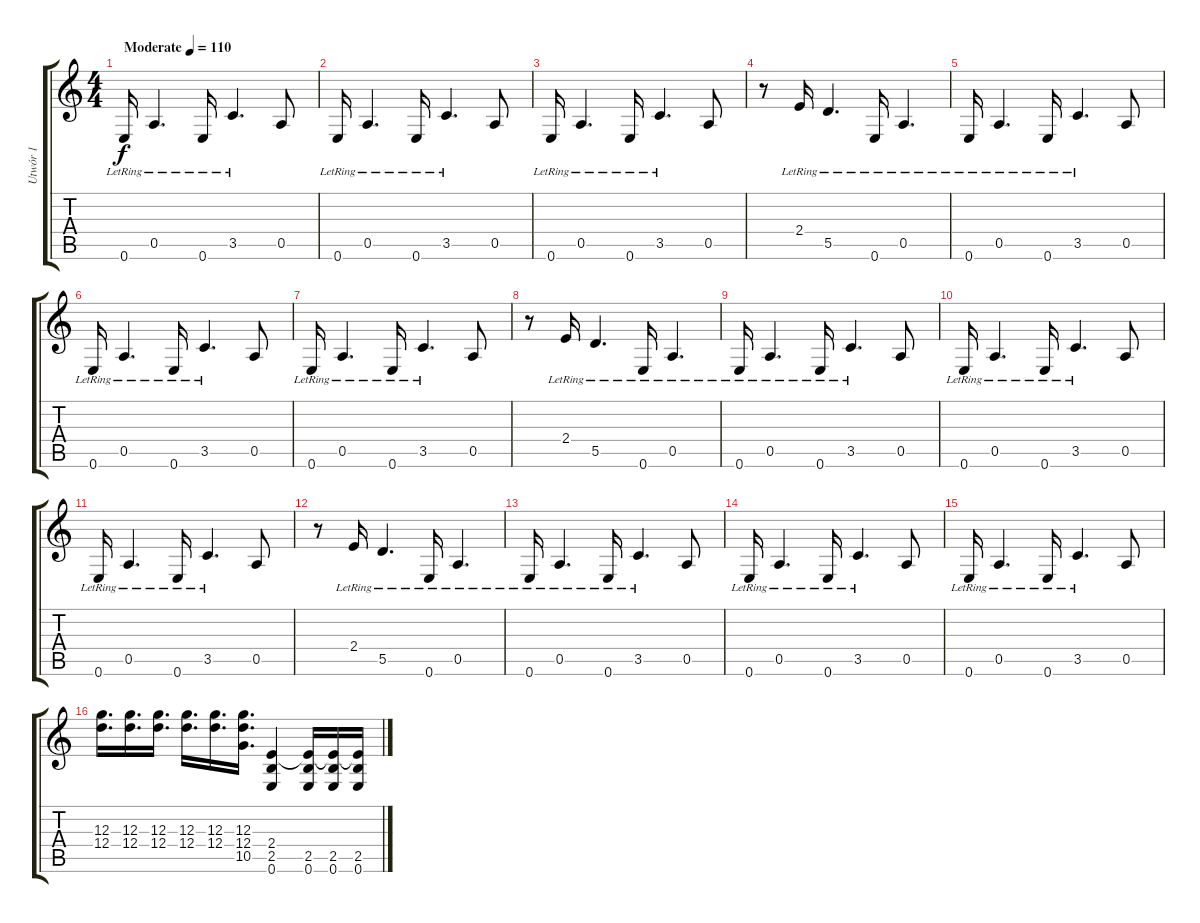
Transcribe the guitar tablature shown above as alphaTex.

\track ("Utwór 1" "Utwór 1") {instrument acousticguitarsteel}
\staff {score tabs}
\tuning (E4 B3 G3 D3 A2 E2) {hide}
\ts (4 4)
\tempo (110 "Moderate")
\clef g2
\ks c
0.6{lr}.16{dy f instrument acousticguitarsteel} 0.5{lr}.4{d} 0.6{lr}.16 3.5{lr}.4{d} 0.5.8 |
0.6{lr}.16 0.5{lr}.4{d} 0.6{lr}.16 3.5{lr}.4{d} 0.5.8 |
0.6{lr}.16 0.5{lr}.4{d} 0.6{lr}.16 3.5{lr}.4{d} 0.5.8 |
r.8 2.4{lr}.16 5.5{lr}.4{d} 0.6{lr}.16 0.5{lr}.4{d} |
0.6{lr}.16 0.5{lr}.4{d} 0.6{lr}.16 3.5{lr}.4{d} 0.5.8 |
0.6{lr}.16 0.5{lr}.4{d} 0.6{lr}.16 3.5{lr}.4{d} 0.5.8 |
0.6{lr}.16 0.5{lr}.4{d} 0.6{lr}.16 3.5{lr}.4{d} 0.5.8 |
r.8 2.4{lr}.16 5.5{lr}.4{d} 0.6{lr}.16 0.5{lr}.4{d} |
0.6{lr}.16 0.5{lr}.4{d} 0.6{lr}.16 3.5{lr}.4{d} 0.5.8 |
0.6{lr}.16 0.5{lr}.4{d} 0.6{lr}.16 3.5{lr}.4{d} 0.5.8 |
0.6{lr}.16 0.5{lr}.4{d} 0.6{lr}.16 3.5{lr}.4{d} 0.5.8 |
r.8 2.4{lr}.16 5.5{lr}.4{d} 0.6{lr}.16 0.5{lr}.4{d} |
0.6{lr}.16 0.5{lr}.4{d} 0.6{lr}.16 3.5{lr}.4{d} 0.5.8 |
0.6{lr}.16 0.5{lr}.4{d} 0.6{lr}.16 3.5{lr}.4{d} 0.5.8 |
0.6{lr}.16 0.5{lr}.4{d} 0.6{lr}.16 3.5{lr}.4{d} 0.5.8 |
(12.3 12.4).16{d} (12.3 12.4).16{d} (12.3 12.4).16{d} (12.3 12.4).16{d} (12.3 12.4).16{d} (12.3 12.4 10.5).16{d} (2.4 2.5 0.6).4 (2.4{t} 2.5 0.6).16 (2.4{t} 2.5 0.6).16 (2.4{t} 2.5 0.6).16
